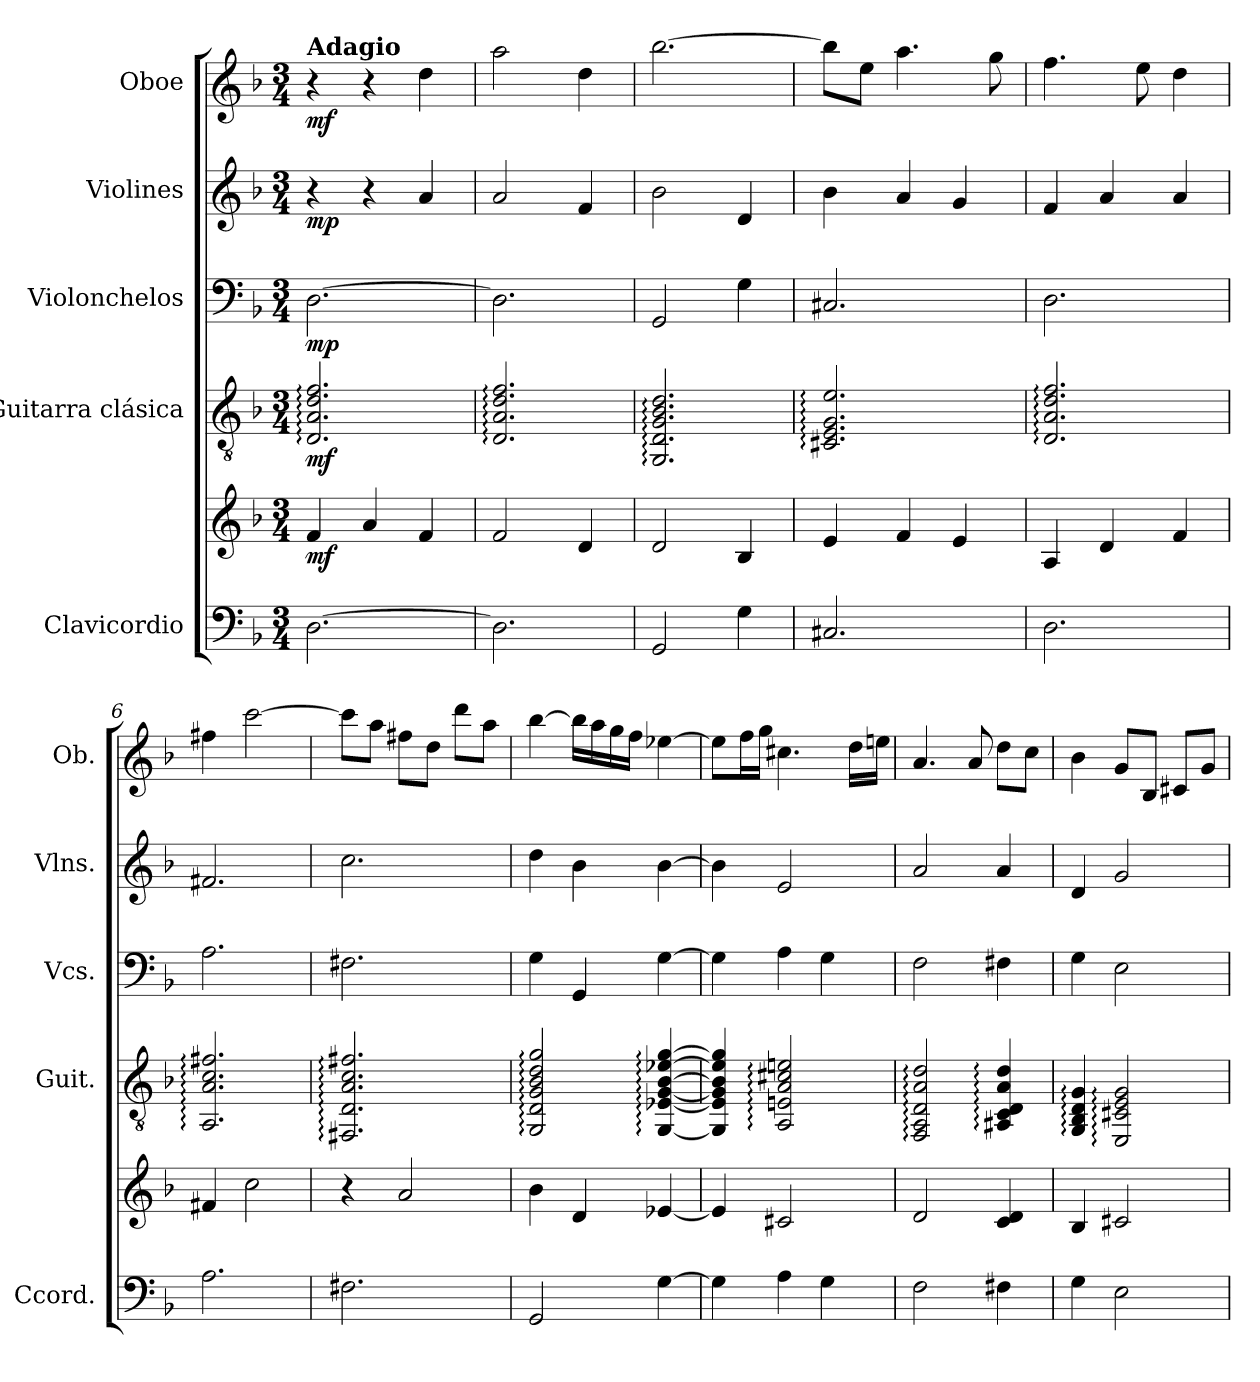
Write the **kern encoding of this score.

**kern	**kern	**dynam	**kern	**dynam	**kern	**dynam	**kern	**dynam	**kern	**dynam
*part5	*part5	*part5	*part4	*part4	*part3	*part3	*part2	*part2	*part1	*part1
*staff6	*staff5	*staff5/6	*staff4	*staff4	*staff3	*staff3	*staff2	*staff2	*staff1	*staff1
*I"Clavicordio	*	*	*I"Guitarra clásica	*	*I"Violonchelos	*	*I"Violines	*	*I"Oboe	*
*I'Ccord.	*	*	*I'Guit.	*	*I'Vcs.	*	*I'Vlns.	*	*I'Ob.	*
*clefF4	*clefG2	*	*clefGv2	*	*clefF4	*	*clefG2	*	*clefG2	*
*k[b-]	*k[b-]	*	*k[b-]	*	*k[b-]	*	*k[b-]	*	*k[b-]	*
*M3/4	*M3/4	*	*M3/4	*	*M3/4	*	*M3/4	*	*M3/4	*
=1	=1	=1	=1	=1	=1	=1	=1	=1	=1	=1
!	!	!	!	!	!	!	!	!	!LO:TX:a:B:t=Adagio	!
!	!	!LO:DY:b	!	!LO:DY:b	!	!LO:DY:b	!	!LO:DY:b	!	!LO:DY:b
[2.D\	4f/	mf	2.D/: 2.A/: 2.d/: 2.f/:	mf	[2.D\	mp	4r	mp	4r	mf
.	4a/	.	.	.	.	.	4r	.	4r	.
.	4f/	.	.	.	.	.	4a/	.	4dd\	.
=2	=2	=2	=2	=2	=2	=2	=2	=2	=2	=2
2.D\]	2f/	.	2.D/: 2.A/: 2.d/: 2.f/:	.	2.D\]	.	2a/	.	2aa\	.
.	4d/	.	.	.	.	.	4f/	.	4dd\	.
=3	=3	=3	=3	=3	=3	=3	=3	=3	=3	=3
2GG/	2d/	.	2.GG/: 2.D/: 2.G/: 2.B-/: 2.d/:	.	2GG/	.	2b-\	.	[2.bb-\	.
4G\	4B-/	.	.	.	4G\	.	4d/	.	.	.
=4	=4	=4	=4	=4	=4	=4	=4	=4	=4	=4
2.C#X/	4e/	.	2.C#X/: 2.E/: 2.G/: 2.e/:	.	2.C#X/	.	4b-\	.	8bb-\L]	.
.	.	.	.	.	.	.	.	.	8ee\J	.
.	4f/	.	.	.	.	.	4a/	.	4.aa\	.
.	4e/	.	.	.	.	.	4g/	.	.	.
.	.	.	.	.	.	.	.	.	8gg\	.
=5	=5	=5	=5	=5	=5	=5	=5	=5	=5	=5
2.D\	4A/	.	2.D/: 2.A/: 2.d/: 2.f/:	.	2.D\	.	4f/	.	4.ff\	.
.	4d/	.	.	.	.	.	4a/	.	.	.
.	.	.	.	.	.	.	.	.	8ee\	.
.	4f/	.	.	.	.	.	4a/	.	4dd\	.
=6	=6	=6	=6	=6	=6	=6	=6	=6	=6	=6
2.A\	4f#X/	.	2.AA/: 2.A/: 2.c/: 2.f#X/:	.	2.A\	.	2.f#X/	.	4ff#X\	.
.	2cc\	.	.	.	.	.	.	.	[2ccc\	.
=7	=7	=7	=7	=7	=7	=7	=7	=7	=7	=7
2.F#X\	4r	.	2.FF#X/: 2.D/: 2.A/: 2.c/: 2.f#X/:	.	2.F#X\	.	2.cc\	.	8ccc\L]	.
.	.	.	.	.	.	.	.	.	8aa\J	.
.	2a/	.	.	.	.	.	.	.	8ff#X\L	.
.	.	.	.	.	.	.	.	.	8dd\J	.
.	.	.	.	.	.	.	.	.	8ddd\L	.
.	.	.	.	.	.	.	.	.	8aa\J	.
!!LO:PB:g=z
=8	=8	=8	=8	=8	=8	=8	=8	=8	=8	=8
2GG/	4b-\	.	2GG/: 2D/: 2G/: 2B-/: 2d/: 2g/:	.	4G\	.	4dd\	.	[4bb-\	.
.	4d/	.	.	.	4GG/	.	4b-\	.	16bb-\LL]	.
.	.	.	.	.	.	.	.	.	16aa\	.
.	.	.	.	.	.	.	.	.	16gg\	.
.	.	.	.	.	.	.	.	.	16ff\JJ	.
[4G\	[4e-X/	.	[4GG/: [4E-X/: [4G/: [4B-/: [4e-X/: [4g/:	.	[4G\	.	[4b-\	.	[4ee-X\	.
=9	=9	=9	=9	=9	=9	=9	=9	=9	=9	=9
4G\]	4e-/]	.	4GG/] 4E-/] 4G/] 4B-/] 4e-/] 4g/]	.	4G\]	.	4b-\]	.	8ee-\L]	.
.	.	.	.	.	.	.	.	.	16ff\L	.
.	.	.	.	.	.	.	.	.	16gg\JJ	.
4A\	2c#X/	.	2AA/: 2En/: 2A/: 2c#X/: 2en/:	.	4A\	.	2e/	.	4.cc#X\	.
4G\	.	.	.	.	4G\	.	.	.	.	.
.	.	.	.	.	.	.	.	.	16dd\LL	.
.	.	.	.	.	.	.	.	.	16een\JJ	.
=10	=10	=10	=10	=10	=10	=10	=10	=10	=10	=10
2F\	2d/	.	2FF/: 2AA/: 2D/: 2A/: 2d/:	.	2F\	.	2a/	.	4.a/	.
.	.	.	.	.	.	.	.	.	8a/	.
4F#X\	4c/ 4d/	.	4AA#X/: 4C/: 4D/: 4A/: 4d/:	.	4F#X\	.	4a/	.	8dd\L	.
.	.	.	.	.	.	.	.	.	8cc\J	.
=11	=11	=11	=11	=11	=11	=11	=11	=11	=11	=11
4G\	4B-/	.	4GG/: 4BB-/: 4D/: 4G/:	.	4G\	.	4d/	.	4b-\	.
2E\	2c#X/	.	2EE/: 2C#X/: 2E/: 2G/:	.	2E\	.	2g/	.	8g/L	.
.	.	.	.	.	.	.	.	.	8B-/J	.
.	.	.	.	.	.	.	.	.	8c#X/L	.
.	.	.	.	.	.	.	.	.	8g/J	.
=	=	=	=	=	=	=	=	=	=	=
*-	*-	*-	*-	*-	*-	*-	*-	*-	*-	*-
